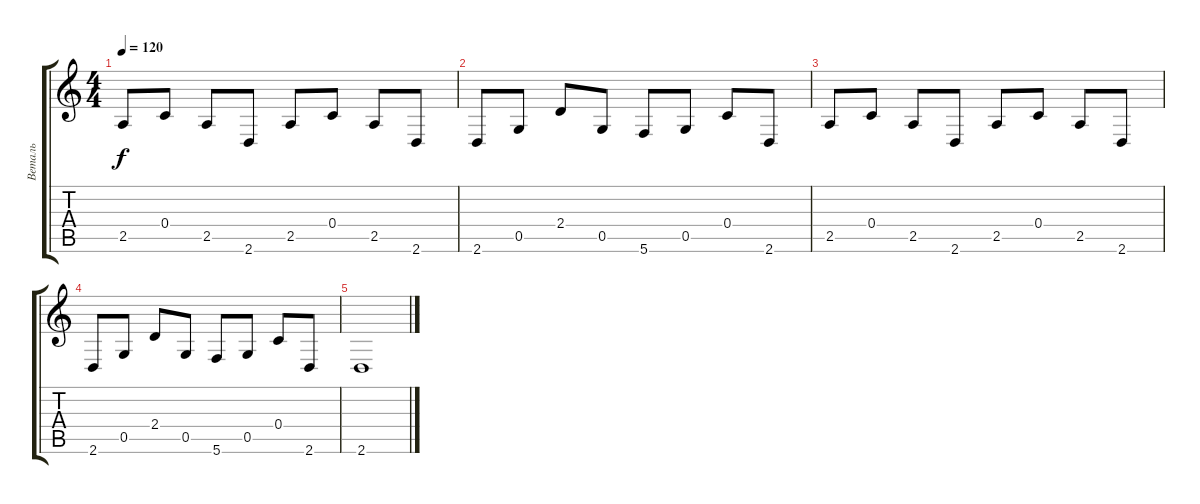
\track ("Веталь" "Веталь") {instrument acousticguitarsteel}
\staff {score tabs}
\tuning (D4 A3 F3 C3 G2 C2) {hide}
\ts (4 4)
\tempo 120
\clef g2
\ks c
2.5.8{dy f} 0.4.8 2.5.8 2.6.8 2.5.8 0.4.8 2.5.8 2.6.8 |
2.6.8 0.5.8 2.4.8 0.5.8 5.6.8 0.5.8 0.4.8 2.6.8 |
2.5.8 0.4.8 2.5.8 2.6.8 2.5.8 0.4.8 2.5.8 2.6.8 |
2.6.8 0.5.8 2.4.8 0.5.8 5.6.8 0.5.8 0.4.8 2.6.8 |
2.6.1
